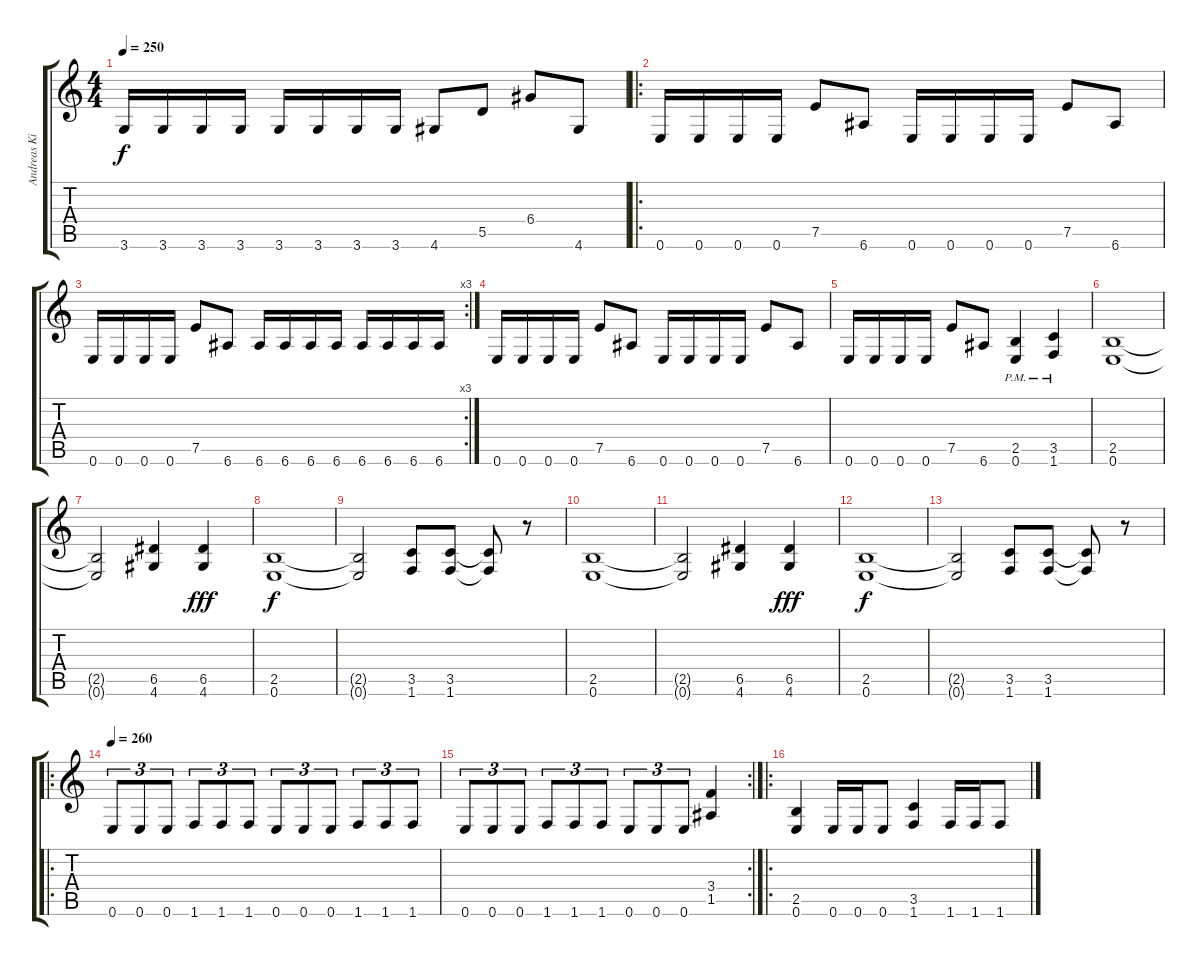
\track ("Andreas Kisser" "Andreas Ki") {instrument overdrivenguitar}
\staff {score tabs}
\tuning (E4 B3 G3 D3 A2 E2) {hide}
\ts (4 4)
\tempo 250
\clef g2
\ks c
3.6.16{dy f} 3.6.16 3.6.16 3.6.16 3.6.16 3.6.16 3.6.16 3.6.16 4.6.8 5.5.8 6.4.8 4.6.8 |
\ro
0.6.16 0.6.16 0.6.16 0.6.16 7.5.8 6.6.8 0.6.16 0.6.16 0.6.16 0.6.16 7.5.8 6.6.8 |
\rc 3
0.6.16 0.6.16 0.6.16 0.6.16 7.5.8 6.6.8 6.6.16 6.6.16 6.6.16 6.6.16 6.6.16 6.6.16 6.6.16 6.6.16 |
0.6.16 0.6.16 0.6.16 0.6.16 7.5.8 6.6.8 0.6.16 0.6.16 0.6.16 0.6.16 7.5.8 6.6.8 |
0.6.16 0.6.16 0.6.16 0.6.16 7.5.8 6.6.8 (2.5{pm} 0.6{pm}).4 (3.5{pm} 1.6{pm}).4 |
(2.5 0.6).1 |
(2.5{t} 0.6{t}).2 (6.5 4.6).4 (6.5 4.6).4{dy fff} |
(2.5 0.6).1{dy f} |
(2.5{t} 0.6{t}).2 (3.5 1.6).8 (3.5 1.6).8 (3.5{t} 1.6{t}).8 r.8 |
(2.5 0.6).1 |
(2.5{t} 0.6{t}).2 (6.5 4.6).4 (6.5 4.6).4{dy fff} |
(2.5 0.6).1{dy f} |
(2.5{t} 0.6{t}).2 (3.5 1.6).8 (3.5 1.6).8 (3.5{t} 1.6{t}).8 r.8 |
\ro
\tempo 260
0.6.8{tu (3 2)} 0.6.8{tu (3 2)} 0.6.8{tu (3 2)} 1.6.8{tu (3 2)} 1.6.8{tu (3 2)} 1.6.8{tu (3 2)} 0.6.8{tu (3 2)} 0.6.8{tu (3 2)} 0.6.8{tu (3 2)} 1.6.8{tu (3 2)} 1.6.8{tu (3 2)} 1.6.8{tu (3 2)} |
\rc 2
0.6.8{tu (3 2)} 0.6.8{tu (3 2)} 0.6.8{tu (3 2)} 1.6.8{tu (3 2)} 1.6.8{tu (3 2)} 1.6.8{tu (3 2)} 0.6.8{tu (3 2)} 0.6.8{tu (3 2)} 0.6.8{tu (3 2)} (3.4 1.5).4 |
\ro
(2.5 0.6).4 0.6.16 0.6.16 0.6.8 (3.5 1.6).4 1.6.16 1.6.16 1.6.8
